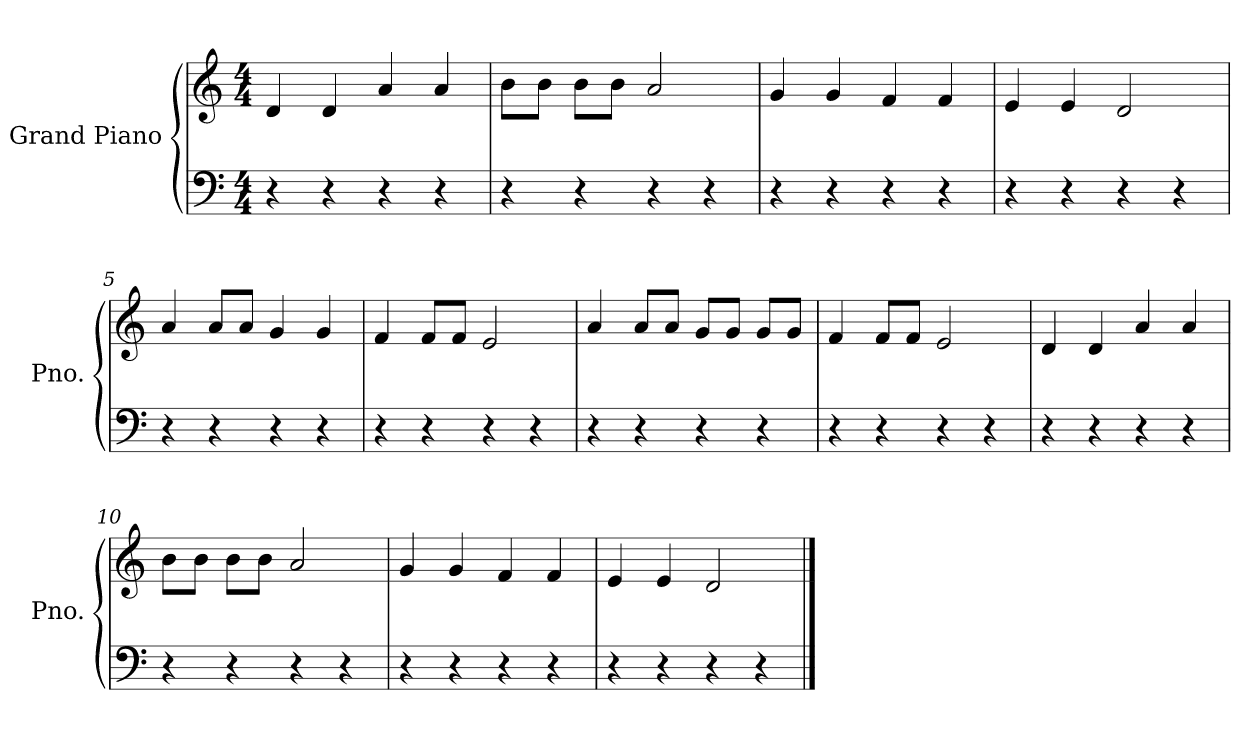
**kern	**kern
*part1	*part1
*staff2	*staff1
*I"Grand Piano	*
*I'Pno.	*
*stria5	*stria5
*clefF4	*clefG2
*k[]	*k[]
*M4/4	*M4/4
*MM80	*MM80
=1	=1
4r	4d
4r	4d
4r	4a
4r	4a
=2	=2
4r	8bL
.	8bJ
4r	8bL
.	8bJ
4r	2a
4r	.
=3	=3
4r	4g
4r	4g
4r	4f
4r	4f
=4	=4
4r	4e
4r	4e
4r	2d
4r	.
=5	=5
4r	4a
4r	8aL
.	8aJ
4r	4g
4r	4g
=6	=6
4r	4f
4r	8fL
.	8fJ
4r	2e
4r	.
=7	=7
4r	4a
4r	8aL
.	8aJ
4r	8gL
.	8gJ
4r	8gL
.	8gJ
=8	=8
4r	4f
4r	8fL
.	8fJ
4r	2e
4r	.
=9	=9
4r	4d
4r	4d
4r	4a
4r	4a
=10	=10
4r	8bL
.	8bJ
4r	8bL
.	8bJ
4r	2a
4r	.
=11	=11
4r	4g
4r	4g
4r	4f
4r	4f
=12	=12
4r	4e
4r	4e
4r	2d
4r	.
==	==
*-	*-
